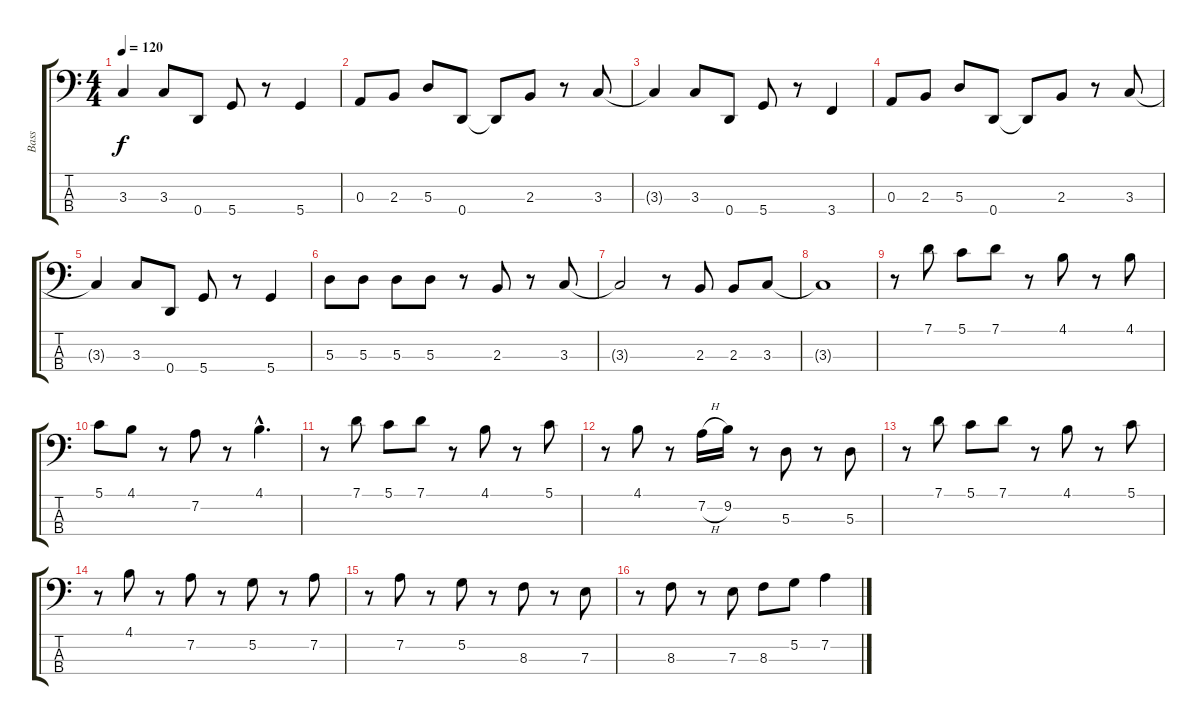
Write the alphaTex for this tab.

\track ("Bass" "Bass") {instrument electricbassfinger}
\staff {score tabs}
\tuning (G2 D2 A1 D1) {hide}
\ts (4 4)
\tempo 120
\clef f4
\ks c
3.3{t}.4{dy f} 3.3.8 0.4.8 5.4.8 r.8 5.4.4 |
0.3.8 2.3.8 5.3.8 0.4.8 0.4{t}.8 2.3.8 r.8 3.3.8 |
3.3{t}.4 3.3.8 0.4.8 5.4.8 r.8 3.4.4 |
0.3.8 2.3.8 5.3.8 0.4.8 0.4{t}.8 2.3.8 r.8 3.3.8 |
3.3{t}.4 3.3.8 0.4.8 5.4.8 r.8 5.4.4 |
5.3.8 5.3.8 5.3.8 5.3.8 r.8 2.3.8 r.8 3.3.8 |
3.3{t}.2 r.8 2.3.8 2.3.8 3.3.8 |
3.3{t}.1 |
r.8 7.1.8 5.1.8 7.1.8 r.8 4.1.8 r.8 4.1.8 |
5.1.8 4.1.8 r.8 7.2.8 r.8 4.1{hac}.4{d} |
r.8 7.1.8 5.1.8 7.1.8 r.8 4.1.8 r.8 5.1.8 |
r.8 4.1.8 r.8 7.2{h}.16 9.2.16 r.8 5.3.8 r.8 5.3.8 |
r.8 7.1.8 5.1.8 7.1.8 r.8 4.1.8 r.8 5.1.8 |
r.8 4.1.8 r.8 7.2.8 r.8 5.2.8 r.8 7.2.8 |
r.8 7.2.8 r.8 5.2.8 r.8 8.3.8 r.8 7.3.8 |
r.8 8.3.8 r.8 7.3.8 8.3.8 5.2.8 7.2.4
